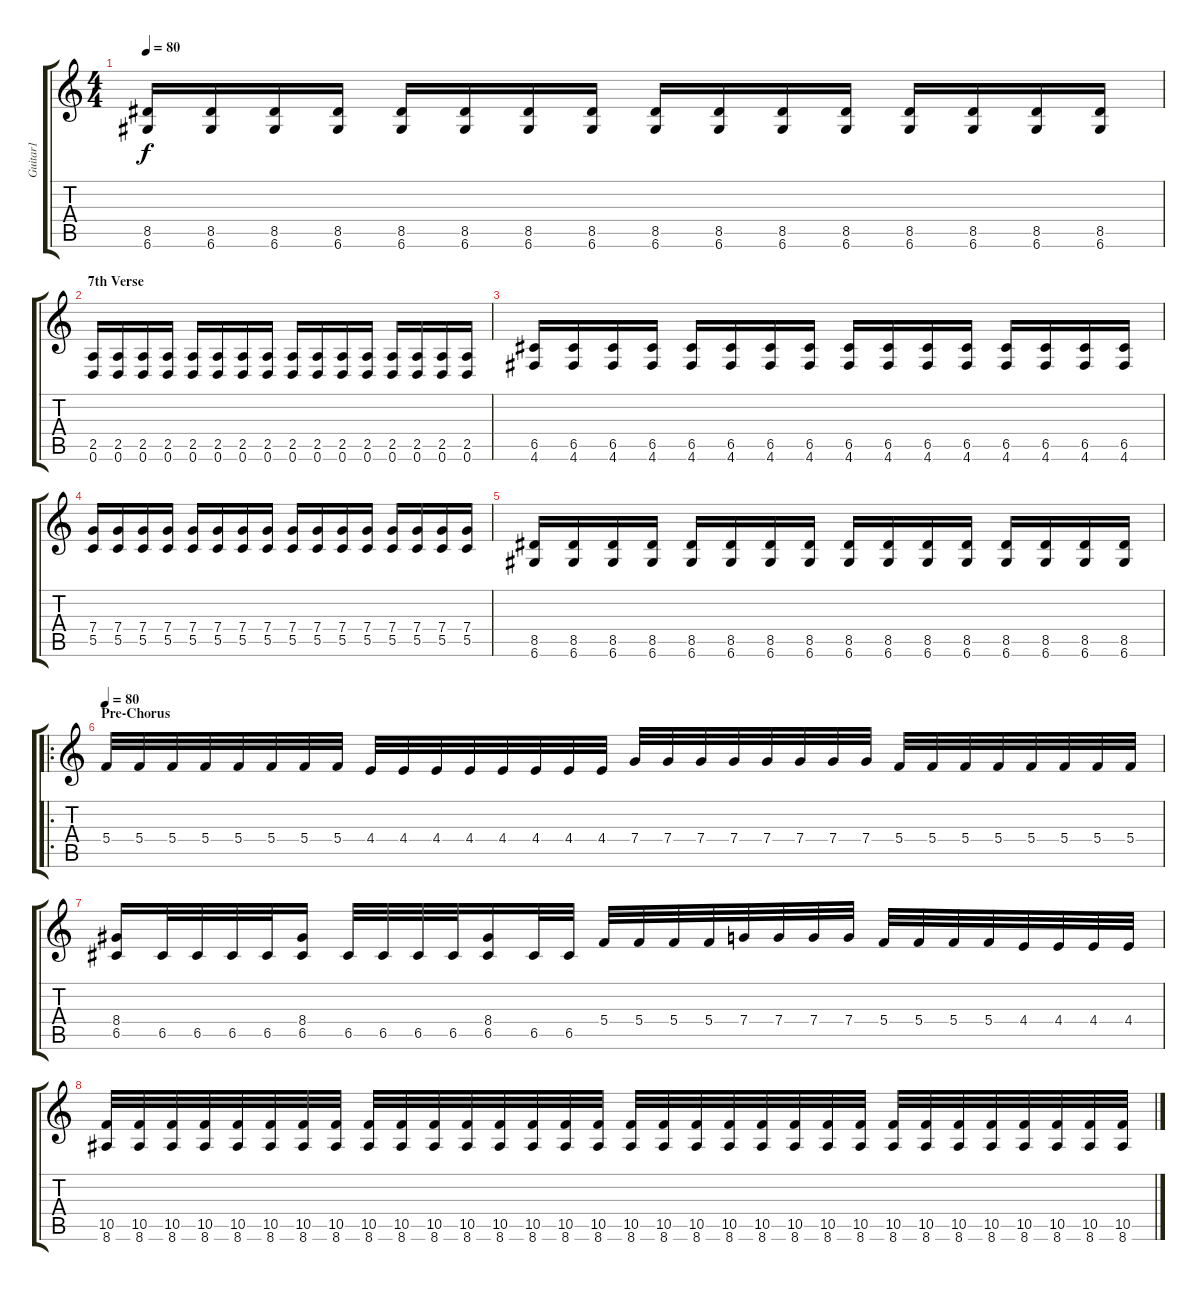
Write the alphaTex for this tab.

\track ("Guitar1" "Guitar1") {instrument distortionguitar}
\staff {score tabs}
\tuning (D4 A3 F3 C3 G2 D2) {hide}
\ts (4 4)
\tempo 80
\clef g2
\ks c
(8.5 6.6).16{dy f} (8.5 6.6).16 (8.5 6.6).16 (8.5 6.6).16 (8.5 6.6).16 (8.5 6.6).16 (8.5 6.6).16 (8.5 6.6).16 (8.5 6.6).16 (8.5 6.6).16 (8.5 6.6).16 (8.5 6.6).16 (8.5 6.6).16 (8.5 6.6).16 (8.5 6.6).16 (8.5 6.6).16 |
\section ("" "7th Verse")
(2.5 0.6).16 (2.5 0.6).16 (2.5 0.6).16 (2.5 0.6).16 (2.5 0.6).16 (2.5 0.6).16 (2.5 0.6).16 (2.5 0.6).16 (2.5 0.6).16 (2.5 0.6).16 (2.5 0.6).16 (2.5 0.6).16 (2.5 0.6).16 (2.5 0.6).16 (2.5 0.6).16 (2.5 0.6).16 |
(6.5 4.6).16 (6.5 4.6).16 (6.5 4.6).16 (6.5 4.6).16 (6.5 4.6).16 (6.5 4.6).16 (6.5 4.6).16 (6.5 4.6).16 (6.5 4.6).16 (6.5 4.6).16 (6.5 4.6).16 (6.5 4.6).16 (6.5 4.6).16 (6.5 4.6).16 (6.5 4.6).16 (6.5 4.6).16 |
(7.4 5.5).16 (7.4 5.5).16 (7.4 5.5).16 (7.4 5.5).16 (7.4 5.5).16 (7.4 5.5).16 (7.4 5.5).16 (7.4 5.5).16 (7.4 5.5).16 (7.4 5.5).16 (7.4 5.5).16 (7.4 5.5).16 (7.4 5.5).16 (7.4 5.5).16 (7.4 5.5).16 (7.4 5.5).16 |
(8.5 6.6).16 (8.5 6.6).16 (8.5 6.6).16 (8.5 6.6).16 (8.5 6.6).16 (8.5 6.6).16 (8.5 6.6).16 (8.5 6.6).16 (8.5 6.6).16 (8.5 6.6).16 (8.5 6.6).16 (8.5 6.6).16 (8.5 6.6).16 (8.5 6.6).16 (8.5 6.6).16 (8.5 6.6).16 |
\ro
\section ("" "Pre-Chorus")
\tempo 80
5.4.32 5.4.32 5.4.32 5.4.32 5.4.32 5.4.32 5.4.32 5.4.32 4.4.32 4.4.32 4.4.32 4.4.32 4.4.32 4.4.32 4.4.32 4.4.32 7.4.32 7.4.32 7.4.32 7.4.32 7.4.32 7.4.32 7.4.32 7.4.32 5.4.32 5.4.32 5.4.32 5.4.32 5.4.32 5.4.32 5.4.32 5.4.32 |
(8.4 6.5).16 6.5.32 6.5.32 6.5.32 6.5.32 (8.4 6.5).16 6.5.32 6.5.32 6.5.32 6.5.32 (8.4 6.5).16 6.5.32 6.5.32 5.4.32 5.4.32 5.4.32 5.4.32 7.4.32 7.4.32 7.4.32 7.4.32 5.4.32 5.4.32 5.4.32 5.4.32 4.4.32 4.4.32 4.4.32 4.4.32 |
(10.5 8.6).32 (10.5 8.6).32 (10.5 8.6).32 (10.5 8.6).32 (10.5 8.6).32 (10.5 8.6).32 (10.5 8.6).32 (10.5 8.6).32 (10.5 8.6).32 (10.5 8.6).32 (10.5 8.6).32 (10.5 8.6).32 (10.5 8.6).32 (10.5 8.6).32 (10.5 8.6).32 (10.5 8.6).32 (10.5 8.6).32 (10.5 8.6).32 (10.5 8.6).32 (10.5 8.6).32 (10.5 8.6).32 (10.5 8.6).32 (10.5 8.6).32 (10.5 8.6).32 (10.5 8.6).32 (10.5 8.6).32 (10.5 8.6).32 (10.5 8.6).32 (10.5 8.6).32 (10.5 8.6).32 (10.5 8.6).32 (10.5 8.6).32
